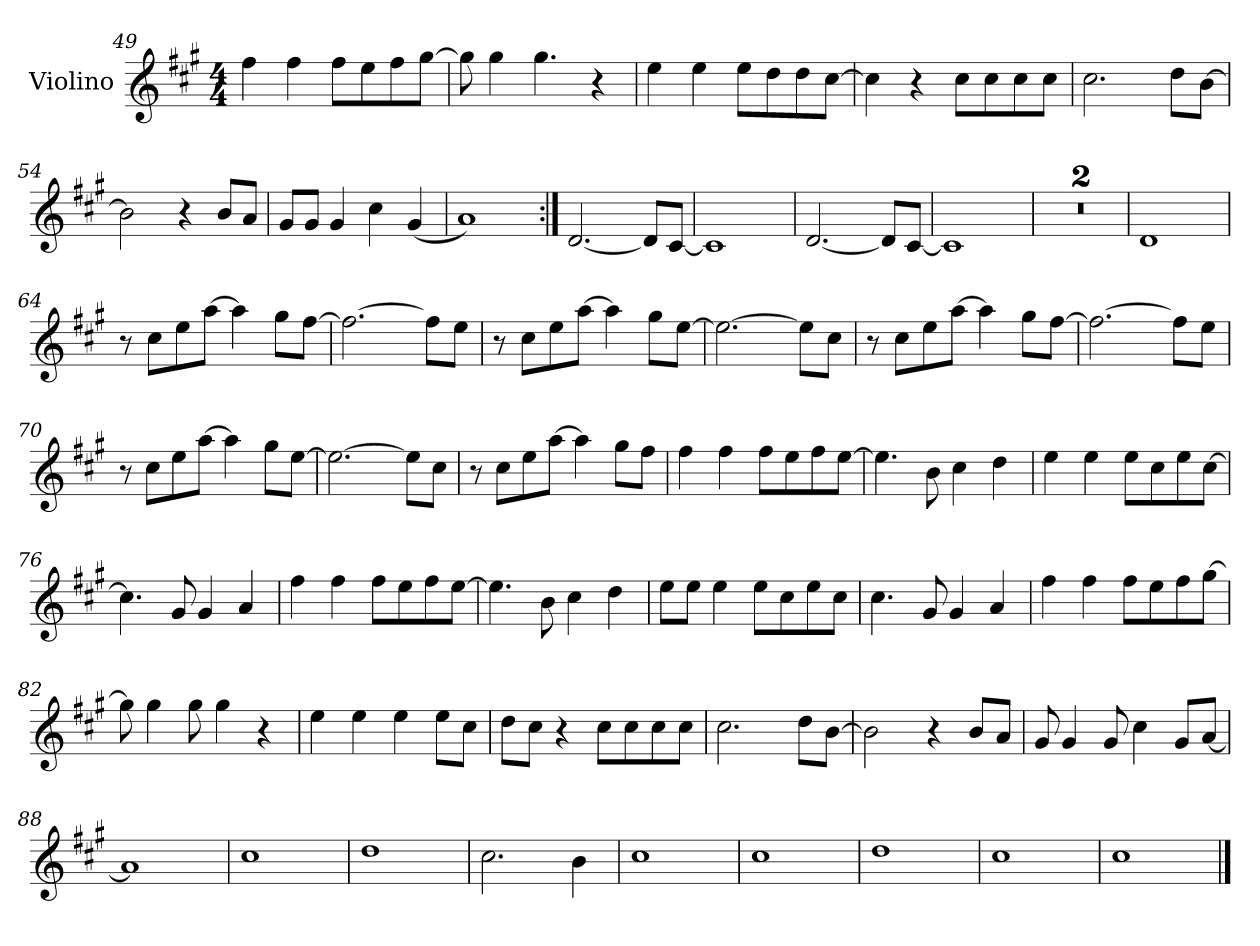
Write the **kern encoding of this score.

**kern
*part1
*staff1
*I"Violino
*I'Vno.
*clefG2
*k[f#c#g#]
*M4/4
=49
4ff#\
4ff#\
8ff#\L
8ee\
8ff#\
[8gg#\J
=50
8gg#\]
4gg#\
4.gg#\
4r
=51
4ee\
4ee\
8ee\L
8dd\
8dd\
[8cc#\J
=52
4cc#\]
4r
8cc#\L
8cc#\
8cc#\
8cc#\J
=53
2.cc#\
8dd\L
[8b\J
=54
2b\]
4r
8b/L
8a/J
!!LO:LB:g=z
=55
8g#/L
8g#/J
4g#/
4cc#\
(4g#/
=56
1a)
=57:|!
[2.d/
8d/L]
[8c#/J
=58
1c#]
=59
[2.d/
8d/L]
[8c#/J
=60
1c#]
=61
1r
=62
1r
=63
1d
=64
8r
8cc#\L
8ee\
[8aa\J
4aa\]
8gg#\L
[8ff#\J
=65
2.ff#\_
8ff#\L]
8ee\J
!!LO:LB:g=z
=66
8r
8cc#\L
8ee\
[8aa\J
4aa\]
8gg#\L
[8ee\J
=67
2.ee\_
8ee\L]
8cc#\J
=68
8r
8cc#\L
8ee\
[8aa\J
4aa\]
8gg#\L
[8ff#\J
=69
2.ff#\_
8ff#\L]
8ee\J
=70
8r
8cc#\L
8ee\
[8aa\J
4aa\]
8gg#\L
[8ee\J
=71
2.ee\_
8ee\L]
8cc#\J
=72
8r
8cc#\L
8ee\
[8aa\J
4aa\]
8gg#\L
8ff#\J
!!LO:PB:g=z
=73
4ff#\
4ff#\
8ff#\L
8ee\
8ff#\
[8ee\J
=74
4.ee\]
8b\
4cc#\
4dd\
=75
4ee\
4ee\
8ee\L
8cc#\
8ee\
[8cc#\J
=76
4.cc#\]
8g#/
4g#/
4a/
=77
4ff#\
4ff#\
8ff#\L
8ee\
8ff#\
[8ee\J
=78
4.ee\]
8b\
4cc#\
4dd\
=79
8ee\L
8ee\J
4ee\
8ee\L
8cc#\
8ee\
8cc#\J
!!LO:LB:g=z
=80
4.cc#\
8g#/
4g#/
4a/
=81
4ff#\
4ff#\
8ff#\L
8ee\
8ff#\
[8gg#\J
=82
8gg#\]
4gg#\
8gg#\
4gg#\
4r
=83
4ee\
4ee\
4ee\
8ee\L
8cc#\J
=84
8dd\L
8cc#\J
4r
8cc#\L
8cc#\
8cc#\
8cc#\J
=85
2.cc#\
8dd\L
[8b\J
=86
2b\]
4r
8b/L
8a/J
!!LO:LB:g=z
=87
8g#/
4g#/
8g#/
4cc#\
8g#/L
[8a/J
=88
1a]
=89
1cc#
=90
1dd
=91
2.cc#\
4b\
=92
1cc#
=93
1cc#
=94
1dd
=95
1cc#
=96
1cc#
==
*-
